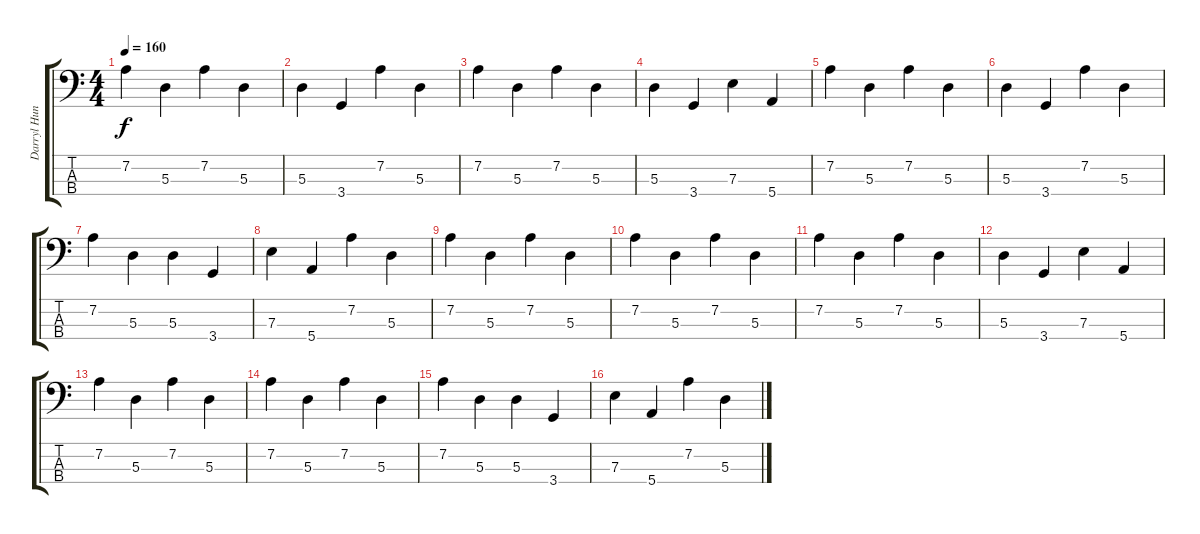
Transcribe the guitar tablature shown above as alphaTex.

\track ("Darryl Hunt - basse" "Darryl Hun") {instrument electricbassfinger}
\staff {score tabs}
\tuning (G2 D2 A1 E1) {hide}
\ts (4 4)
\tempo 160
\clef f4
\ks c
7.2.4{dy f} 5.3.4 7.2.4 5.3.4 |
5.3.4 3.4.4 7.2.4 5.3.4 |
7.2.4 5.3.4 7.2.4 5.3.4 |
5.3.4 3.4.4 7.3.4 5.4.4 |
7.2.4 5.3.4 7.2.4 5.3.4 |
5.3.4 3.4.4 7.2.4 5.3.4 |
7.2.4 5.3.4 5.3.4 3.4.4 |
7.3.4 5.4.4 7.2.4 5.3.4 |
7.2.4 5.3.4 7.2.4 5.3.4 |
7.2.4 5.3.4 7.2.4 5.3.4 |
7.2.4 5.3.4 7.2.4 5.3.4 |
5.3.4 3.4.4 7.3.4 5.4.4 |
7.2.4 5.3.4 7.2.4 5.3.4 |
7.2.4 5.3.4 7.2.4 5.3.4 |
7.2.4 5.3.4 5.3.4 3.4.4 |
7.3.4 5.4.4 7.2.4 5.3.4
